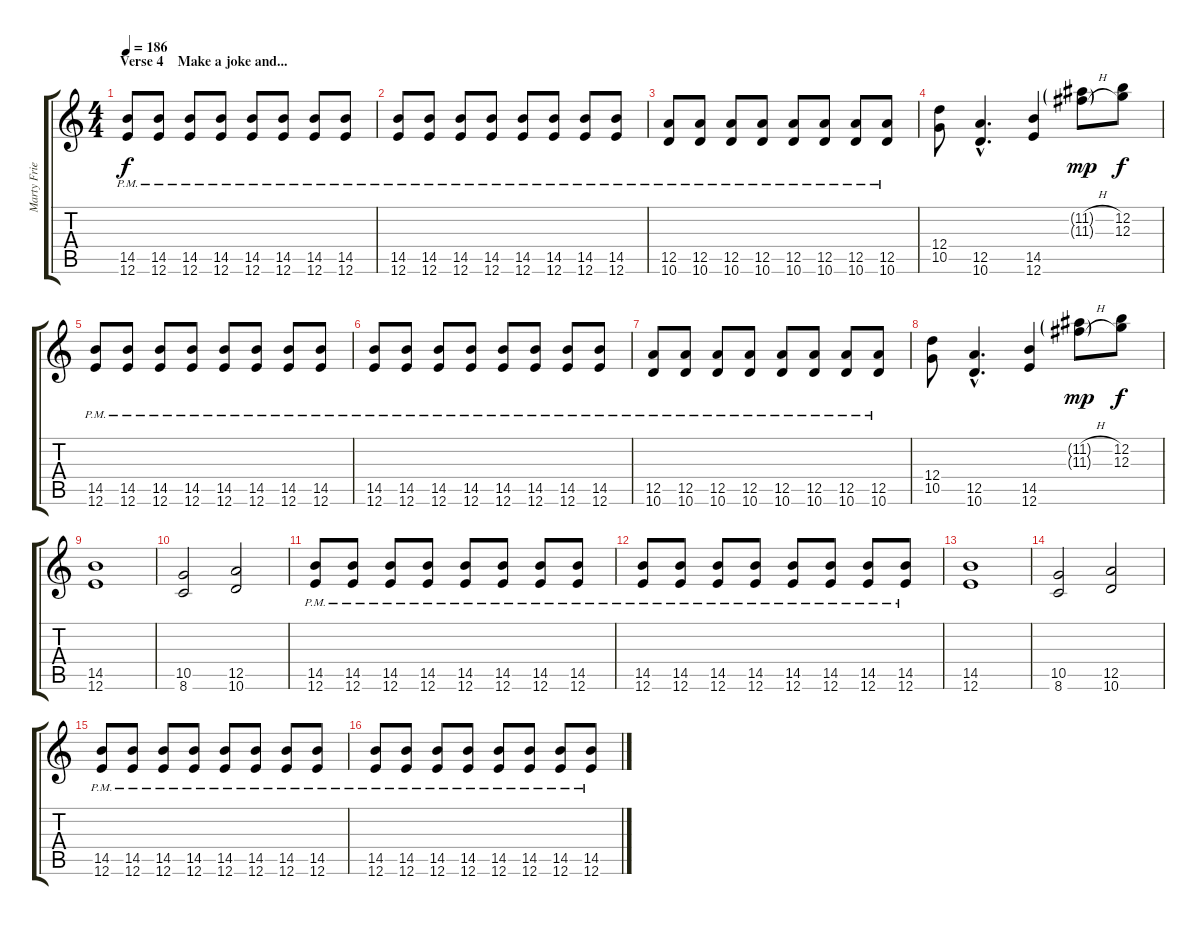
\track ("Marty Friedman [Guitar] " "Marty Frie") {instrument distortionguitar}
\staff {score tabs}
\tuning (E4 B3 G3 D3 A2 E2) {hide}
\ts (4 4)
\section ("" "Verse 4    Make a joke and...")
\tempo 186
\clef g2
\ks c
(14.5{pm} 12.6{pm}).8{dy f} (14.5{pm} 12.6{pm}).8 (14.5{pm} 12.6{pm}).8 (14.5{pm} 12.6{pm}).8 (14.5{pm} 12.6{pm}).8 (14.5{pm} 12.6{pm}).8 (14.5{pm} 12.6{pm}).8 (14.5{pm} 12.6{pm}).8 |
(14.5{pm} 12.6{pm}).8 (14.5{pm} 12.6{pm}).8 (14.5{pm} 12.6{pm}).8 (14.5{pm} 12.6{pm}).8 (14.5{pm} 12.6{pm}).8 (14.5{pm} 12.6{pm}).8 (14.5{pm} 12.6{pm}).8 (14.5{pm} 12.6{pm}).8 |
(12.5{pm} 10.6{pm}).8 (12.5{pm} 10.6{pm}).8 (12.5{pm} 10.6{pm}).8 (12.5{pm} 10.6{pm}).8 (12.5{pm} 10.6{pm}).8 (12.5{pm} 10.6{pm}).8 (12.5{pm} 10.6{pm}).8 (12.5{pm} 10.6{pm}).8 |
(12.4 10.5).8 (12.5{hac} 10.6{hac}).4{d} (14.5 12.6).4 (11.2{h g} 11.3{h g}).8{dy mp} (12.2 12.3).8{dy f} |
(14.5{pm} 12.6{pm}).8 (14.5{pm} 12.6{pm}).8 (14.5{pm} 12.6{pm}).8 (14.5{pm} 12.6{pm}).8 (14.5{pm} 12.6{pm}).8 (14.5{pm} 12.6{pm}).8 (14.5{pm} 12.6{pm}).8 (14.5{pm} 12.6{pm}).8 |
(14.5{pm} 12.6{pm}).8 (14.5{pm} 12.6{pm}).8 (14.5{pm} 12.6{pm}).8 (14.5{pm} 12.6{pm}).8 (14.5{pm} 12.6{pm}).8 (14.5{pm} 12.6{pm}).8 (14.5{pm} 12.6{pm}).8 (14.5{pm} 12.6{pm}).8 |
(12.5{pm} 10.6{pm}).8 (12.5{pm} 10.6{pm}).8 (12.5{pm} 10.6{pm}).8 (12.5{pm} 10.6{pm}).8 (12.5{pm} 10.6{pm}).8 (12.5{pm} 10.6{pm}).8 (12.5{pm} 10.6{pm}).8 (12.5{pm} 10.6{pm}).8 |
(12.4 10.5).8 (12.5{hac} 10.6{hac}).4{d} (14.5 12.6).4 (11.2{h g} 11.3{h g}).8{dy mp} (12.2 12.3).8{dy f} |
(14.5 12.6).1 |
(10.5 8.6).2 (12.5 10.6).2 |
(14.5{pm} 12.6{pm}).8 (14.5{pm} 12.6{pm}).8 (14.5{pm} 12.6{pm}).8 (14.5{pm} 12.6{pm}).8 (14.5{pm} 12.6{pm}).8 (14.5{pm} 12.6{pm}).8 (14.5{pm} 12.6{pm}).8 (14.5{pm} 12.6{pm}).8 |
(14.5{pm} 12.6{pm}).8 (14.5{pm} 12.6{pm}).8 (14.5{pm} 12.6{pm}).8 (14.5{pm} 12.6{pm}).8 (14.5{pm} 12.6{pm}).8 (14.5{pm} 12.6{pm}).8 (14.5{pm} 12.6{pm}).8 (14.5{pm} 12.6{pm}).8 |
(14.5 12.6).1 |
(10.5 8.6).2 (12.5 10.6).2 |
(14.5{pm} 12.6{pm}).8 (14.5{pm} 12.6{pm}).8 (14.5{pm} 12.6{pm}).8 (14.5{pm} 12.6{pm}).8 (14.5{pm} 12.6{pm}).8 (14.5{pm} 12.6{pm}).8 (14.5{pm} 12.6{pm}).8 (14.5{pm} 12.6{pm}).8 |
(14.5{pm} 12.6{pm}).8 (14.5{pm} 12.6{pm}).8 (14.5{pm} 12.6{pm}).8 (14.5{pm} 12.6{pm}).8 (14.5{pm} 12.6{pm}).8 (14.5{pm} 12.6{pm}).8 (14.5{pm} 12.6{pm}).8 (14.5{pm} 12.6{pm}).8
